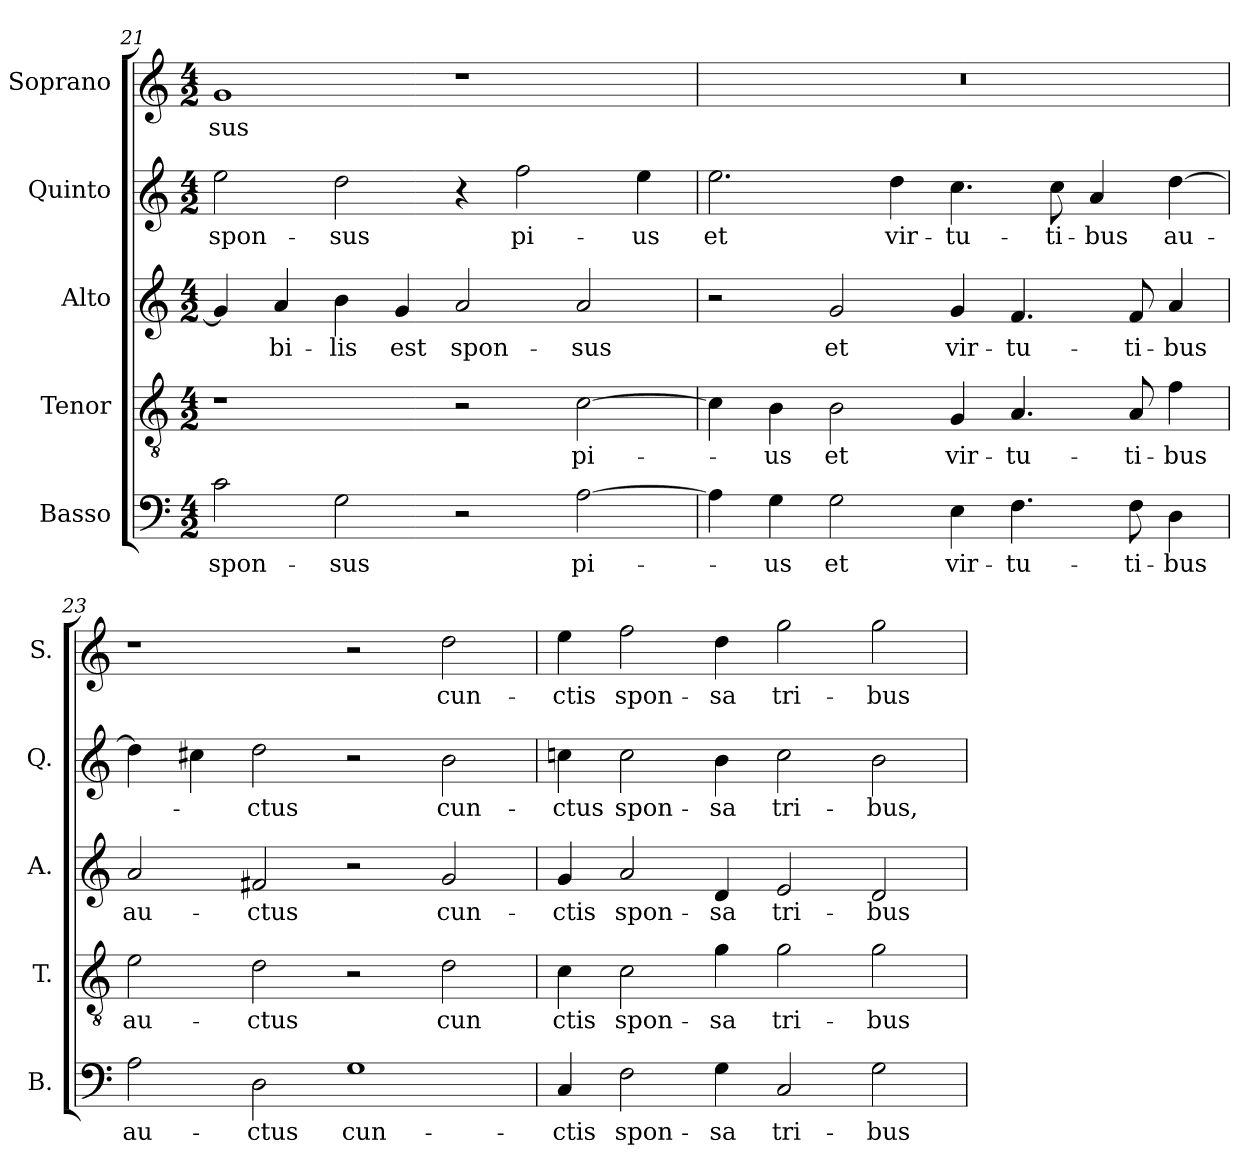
**kern	**text	**kern	**text	**kern	**text	**kern	**text	**kern	**text
*part5	*part5	*part4	*part4	*part3	*part3	*part2	*part2	*part1	*part1
*staff5	*staff5	*staff4	*staff4	*staff3	*staff3	*staff2	*staff2	*staff1	*staff1
*I"Basso	*	*I"Tenor	*	*I"Alto	*	*I"Quinto	*	*I"Soprano	*
*I'B.	*	*I'T.	*	*I'A.	*	*I'Q.	*	*I'S.	*
*clefF4	*	*clefGv2	*	*clefG2	*	*clefG2	*	*clefG2	*
*	*	*ITrd7c12	*	*	*	*	*	*	*
*k[]	*	*k[]	*	*k[]	*	*k[]	*	*k[]	*
*C:	*	*C:	*	*C:	*	*C:	*	*C:	*
*M4/2	*	*M4/2	*	*M4/2	*	*M4/2	*	*M4/2	*
=21	=21	=21	=21	=21	=21	=21	=21	=21	=21
!	!LO:LY:b:color=#000000	!	!	!	!	!	!	!	!
!	!	!	!	!	!	!	!LO:LY:b:color=#000000	!	!
!	!	!	!	!	!	!	!	!	!LO:LY:b:color=#000000
2ci\	spon-	1r	.	4gi/]	.	2eei\	spon-	1gi	-sus
!	!	!	!	!	!LO:LY:b:color=#000000	!	!	!	!
.	.	.	.	4ai/	-bi-	.	.	.	.
!	!LO:LY:b:color=#000000	!	!	!	!	!	!	!	!
!	!	!	!	!	!LO:LY:b:color=#000000	!	!	!	!
!	!	!	!	!	!	!	!LO:LY:b:color=#000000	!	!
2Gi\	-sus	.	.	4bi\	-lis	2ddi\	-sus	.	.
!	!	!	!	!	!LO:LY:b:color=#000000	!	!	!	!
.	.	.	.	4gi/	est	.	.	.	.
!	!	!	!	!	!LO:LY:b:color=#000000	!	!	!	!
2r	.	2r	.	2ai/	spon-	4r	.	1r	.
!	!	!	!	!	!	!	!LO:LY:b:color=#000000	!	!
.	.	.	.	.	.	2ffi\	pi-	.	.
!	!LO:LY:b:color=#000000	!	!	!	!	!	!	!	!
!	!	!	!LO:LY:b:color=#000000	!	!	!	!	!	!
!	!	!	!	!	!LO:LY:b:color=#000000	!	!	!	!
[2Ai\	pi-	[2Ci\	pi-	2ai/	-sus	.	.	.	.
!	!	!	!	!	!	!	!LO:LY:b:color=#000000	!	!
.	.	.	.	.	.	4eei\	-us	.	.
!!LO:LB:g=z
=22	=22	=22	=22	=22	=22	=22	=22	=22	=22
!	!	!	!	!	!	!	!LO:LY:b:color=#000000	!LO:N:vis=1	!
4Ai\]	.	4Ci\]	.	2r	.	2.eei\	et	0r	.
!	!LO:LY:b:color=#000000	!	!	!	!	!	!	!	!
!	!	!	!LO:LY:b:color=#000000	!	!	!	!	!	!
4Gi\	-us	4BBi\	-us	.	.	.	.	.	.
!	!LO:LY:b:color=#000000	!	!	!	!	!	!	!	!
!	!	!	!LO:LY:b:color=#000000	!	!	!	!	!	!
!	!	!	!	!	!LO:LY:b:color=#000000	!	!	!	!
2Gi\	et	2BBi\	et	2gi/	et	.	.	.	.
!	!	!	!	!	!	!	!LO:LY:b:color=#000000	!	!
.	.	.	.	.	.	4ddi\	vir-	.	.
!	!LO:LY:b:color=#000000	!	!	!	!	!	!	!	!
!	!	!	!LO:LY:b:color=#000000	!	!	!	!	!	!
!	!	!	!	!	!LO:LY:b:color=#000000	!	!	!	!
!	!	!	!	!	!	!	!LO:LY:b:color=#000000	!	!
4Ei\	vir-	4GGi/	vir-	4gi/	vir-	4.cci\	-tu-	.	.
!	!LO:LY:b:color=#000000	!	!	!	!	!	!	!	!
!	!	!	!LO:LY:b:color=#000000	!	!	!	!	!	!
!	!	!	!	!	!LO:LY:b:color=#000000	!	!	!	!
4.Fi\	-tu-	4.AAi/	-tu-	4.fi/	-tu-	.	.	.	.
!	!	!	!	!	!	!	!LO:LY:b:color=#000000	!	!
.	.	.	.	.	.	8cci\	-ti-	.	.
!	!	!	!	!	!	!	!LO:LY:b:color=#000000	!	!
.	.	.	.	.	.	4ai/	-bus	.	.
!	!LO:LY:b:color=#000000	!	!	!	!	!	!	!	!
!	!	!	!LO:LY:b:color=#000000	!	!	!	!	!	!
!	!	!	!	!	!LO:LY:b:color=#000000	!	!	!	!
8Fi\	-ti-	8AAi/	-ti-	8fi/	-ti-	.	.	.	.
!	!LO:LY:b:color=#000000	!	!	!	!	!	!	!	!
!	!	!	!LO:LY:b:color=#000000	!	!	!	!	!	!
!	!	!	!	!	!LO:LY:b:color=#000000	!	!	!	!
!	!	!	!	!	!	!	!LO:LY:b:color=#000000	!	!
4Di\	-bus	4Fi\	-bus	4ai/	-bus	[4ddi\	au-	.	.
=23	=23	=23	=23	=23	=23	=23	=23	=23	=23
!	!LO:LY:b:color=#000000	!	!	!	!	!	!	!	!
!	!	!	!LO:LY:b:color=#000000	!	!	!	!	!	!
!	!	!	!	!	!LO:LY:b:color=#000000	!	!	!	!
2Ai\	au-	2Ei\	au-	2ai/	au-	4ddi\]	.	1r	.
.	.	.	.	.	.	4cc#Xi\	.	.	.
!	!LO:LY:b:color=#000000	!	!	!	!	!	!	!	!
!	!	!	!LO:LY:b:color=#000000	!	!	!	!	!	!
!	!	!	!	!	!LO:LY:b:color=#000000	!	!	!	!
!	!	!	!	!	!	!	!LO:LY:b:color=#000000	!	!
2Di\	-ctus	2Di\	-ctus	2f#Xi/	-ctus	2ddi\	-ctus	.	.
!	!LO:LY:b:color=#000000	!	!	!	!	!	!	!	!
1Gi	cun-	2r	.	2r	.	2r	.	2r	.
!	!	!	!LO:LY:b:color=#000000	!	!	!	!	!	!
!	!	!	!	!	!LO:LY:b:color=#000000	!	!	!	!
!	!	!	!	!	!	!	!LO:LY:b:color=#000000	!	!
!	!	!	!	!	!	!	!	!	!LO:LY:b:color=#000000
.	.	2Di\	cun	2gi/	cun-	2bi\	cun-	2ddi\	cun-
=24	=24	=24	=24	=24	=24	=24	=24	=24	=24
!	!LO:LY:b:color=#000000	!	!	!	!	!	!	!	!
!	!	!	!LO:LY:b:color=#000000	!	!	!	!	!	!
!	!	!	!	!	!LO:LY:b:color=#000000	!	!	!	!
!	!	!	!	!	!	!	!LO:LY:b:color=#000000	!	!
!	!	!	!	!	!	!	!	!	!LO:LY:b:color=#000000
4Ci/	-ctis	4Ci\	ctis	4gi/	-ctis	4ccni\	-ctus	4eei\	-ctis
!	!LO:LY:b:color=#000000	!	!	!	!	!	!	!	!
!	!	!	!LO:LY:b:color=#000000	!	!	!	!	!	!
!	!	!	!	!	!LO:LY:b:color=#000000	!	!	!	!
!	!	!	!	!	!	!	!LO:LY:b:color=#000000	!	!
!	!	!	!	!	!	!	!	!	!LO:LY:b:color=#000000
2Fi\	spon-	2Ci\	spon-	2ai/	spon-	2cci\	spon-	2ffi\	spon-
!	!LO:LY:b:color=#000000	!	!	!	!	!	!	!	!
!	!	!	!LO:LY:b:color=#000000	!	!	!	!	!	!
!	!	!	!	!	!LO:LY:b:color=#000000	!	!	!	!
!	!	!	!	!	!	!	!LO:LY:b:color=#000000	!	!
!	!	!	!	!	!	!	!	!	!LO:LY:b:color=#000000
4Gi\	-sa	4Gi\	-sa	4di/	-sa	4bi\	-sa	4ddi\	-sa
!	!LO:LY:b:color=#000000	!	!	!	!	!	!	!	!
!	!	!	!LO:LY:b:color=#000000	!	!	!	!	!	!
!	!	!	!	!	!LO:LY:b:color=#000000	!	!	!	!
!	!	!	!	!	!	!	!LO:LY:b:color=#000000	!	!
!	!	!	!	!	!	!	!	!	!LO:LY:b:color=#000000
2Ci/	tri-	2Gi\	tri-	2ei/	tri-	2cci\	tri-	2ggi\	tri-
!	!LO:LY:b:color=#000000	!	!	!	!	!	!	!	!
!	!	!	!LO:LY:b:color=#000000	!	!	!	!	!	!
!	!	!	!	!	!LO:LY:b:color=#000000	!	!	!	!
!	!	!	!	!	!	!	!LO:LY:b:color=#000000	!	!
!	!	!	!	!	!	!	!	!	!LO:LY:b:color=#000000
2Gi\	-bus	2Gi\	-bus	2di/	-bus	2bi\	-bus,	2ggi\	-bus
=	=	=	=	=	=	=	=	=	=
*-	*-	*-	*-	*-	*-	*-	*-	*-	*-
